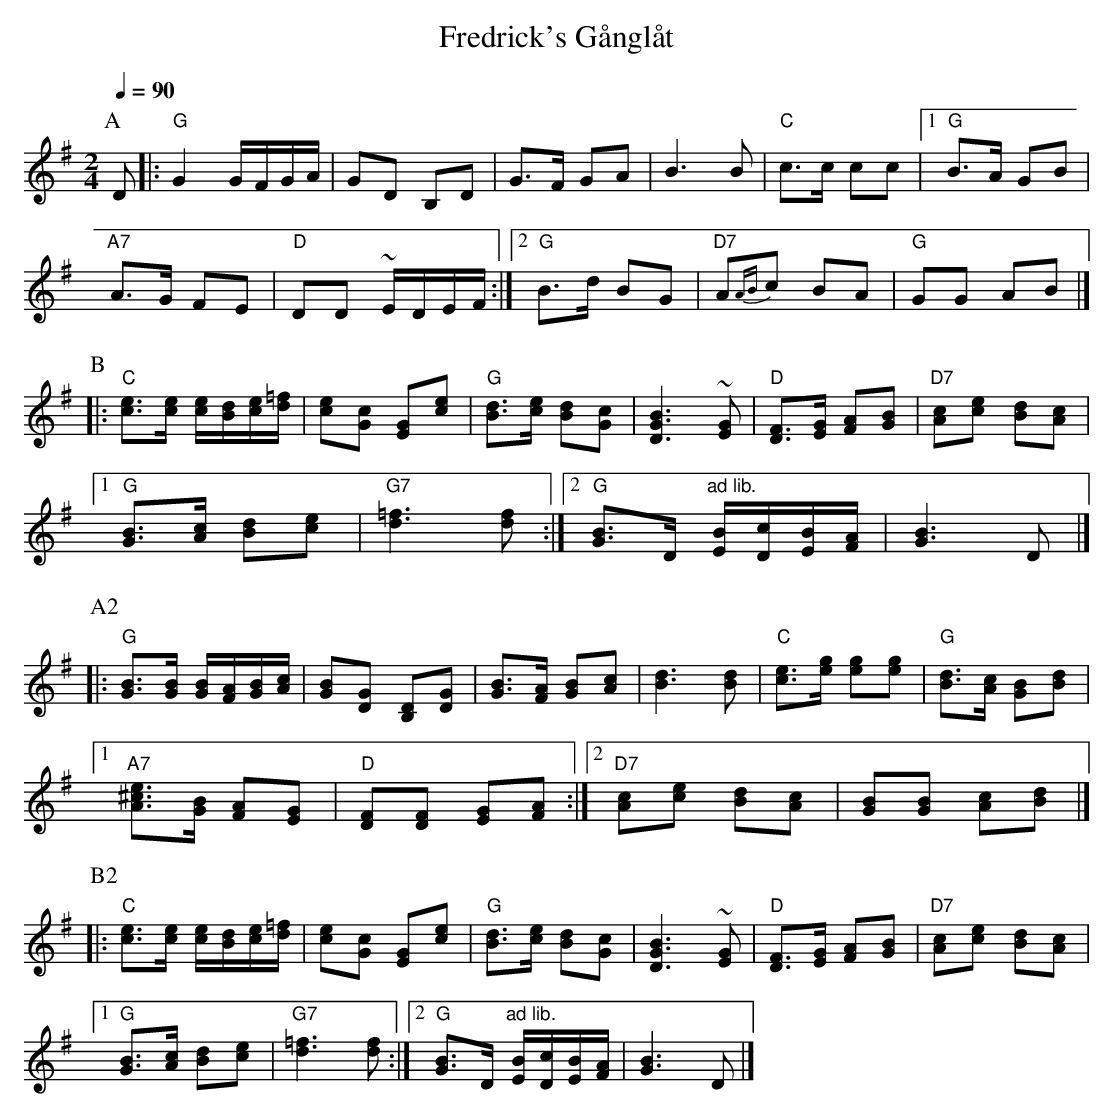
X:1
T:Fredrick's G\aangl\aat
M:2/4
L:1/8
Q:1/4=90
K:G
P:A
D |: "G"G2 G/F/G/A/ | GD B,D | G>F GA | B3 B | "C"c>c cc |[1 "G"B>A GB |
"A7"A>G FE | "D"DD ~E/D/E/F/ :|[2 "G"B>d BG | "D7"A{AB}c BA | "G"GG AB |]
P:B
|:"C"[ec]>[ec] [e/c/][d/B/][e/c/][=f/d/] | [ec][cG] [GE][ec] | "G"[dB]>[ec] [dB][cG] | [B3G3D3] ~[GE] | "D"[FD]>[GE] [AF][BG] | "D7"[cA][ec] [dB][cA] |
[1 "G"[BG]>[cA] [dB][ec] | "G7" [=f3d3] [fd] :|[2 "G"[BG]>D "^ad lib."[B/E/][c/D/][B/E/][A/F/] | [B3G3] D |]
P:A2
|:"G"[BG]>[BG] [B/G/][A/F/][B/G/][c/A/] | [BG][GD] [DB,][GD] | [BG]>[AF] [BG][cA] | [d3B3] [dB] | "C"[ec]>[ge] [ge][ge] | "G"[dB]>[cA] [BG][dB] |
[1 "A7"[e^cA]>[BG]  [AF][GE] | "D"[FD][FD] [GE][AF] :|[2 "D7"[cA][ec] [dB][cA] | [BG][BG] [cA][dB] |]
P:B2
|:"C"[ec]>[ec] [e/c/][d/B/][e/c/][=f/d/] | [ec][cG] [GE][ec] | "G"[dB]>[ec] [dB][cG] | [B3G3D3] ~[GE] | "D"[FD]>[GE] [AF][BG] | "D7"[cA][ec] [dB][cA] |
[1 "G"[BG]>[cA] [dB][ec] | "G7" [=f3d3] [fd] :|[2 "G"[BG]>D "^ad lib."[B/E/][c/D/][B/E/][A/F/] | [B3G3] D |]
